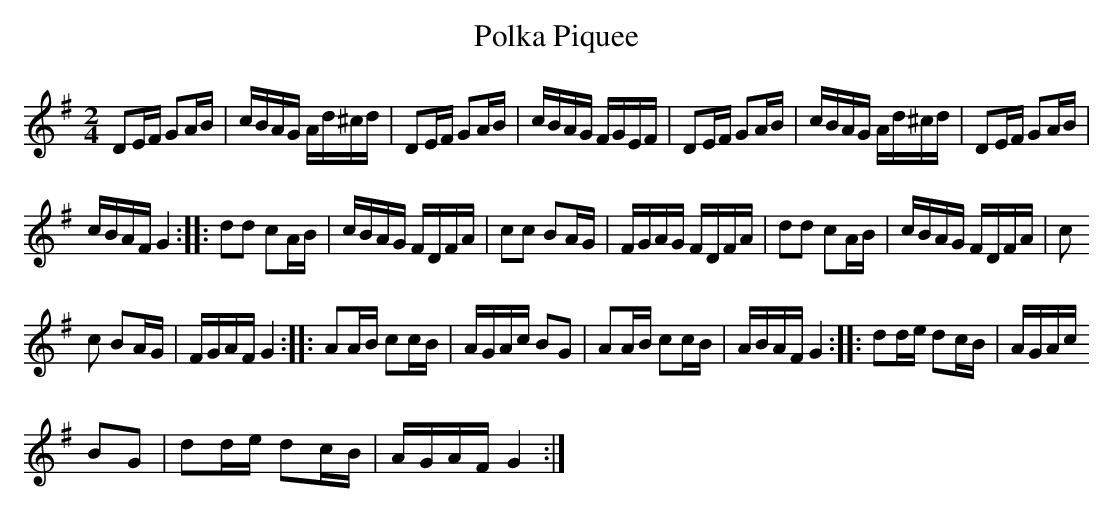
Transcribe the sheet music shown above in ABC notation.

X:1
T:Polka Piquee
M:2/4
L:1/16
K:G
D2EF G2AB|cBAG Ad^cd|D2EF G2AB|cBAG FGEF|D2EF G2AB|cBAG Ad^cd|D2EF G2AB|
cBAF G4:|:d2d2 c2AB|cBAG FDFA|c2c2 B2AG|FGAG FDFA|d2d2 c2AB|cBAG FDFA|c2
c2 B2AG|FGAF G4:|:A2AB c2cB|AGAc B2G2|A2AB c2cB|ABAF G4:|:d2de d2cB|AGAc
 B2G2|d2de d2cB|AGAF G4:|
